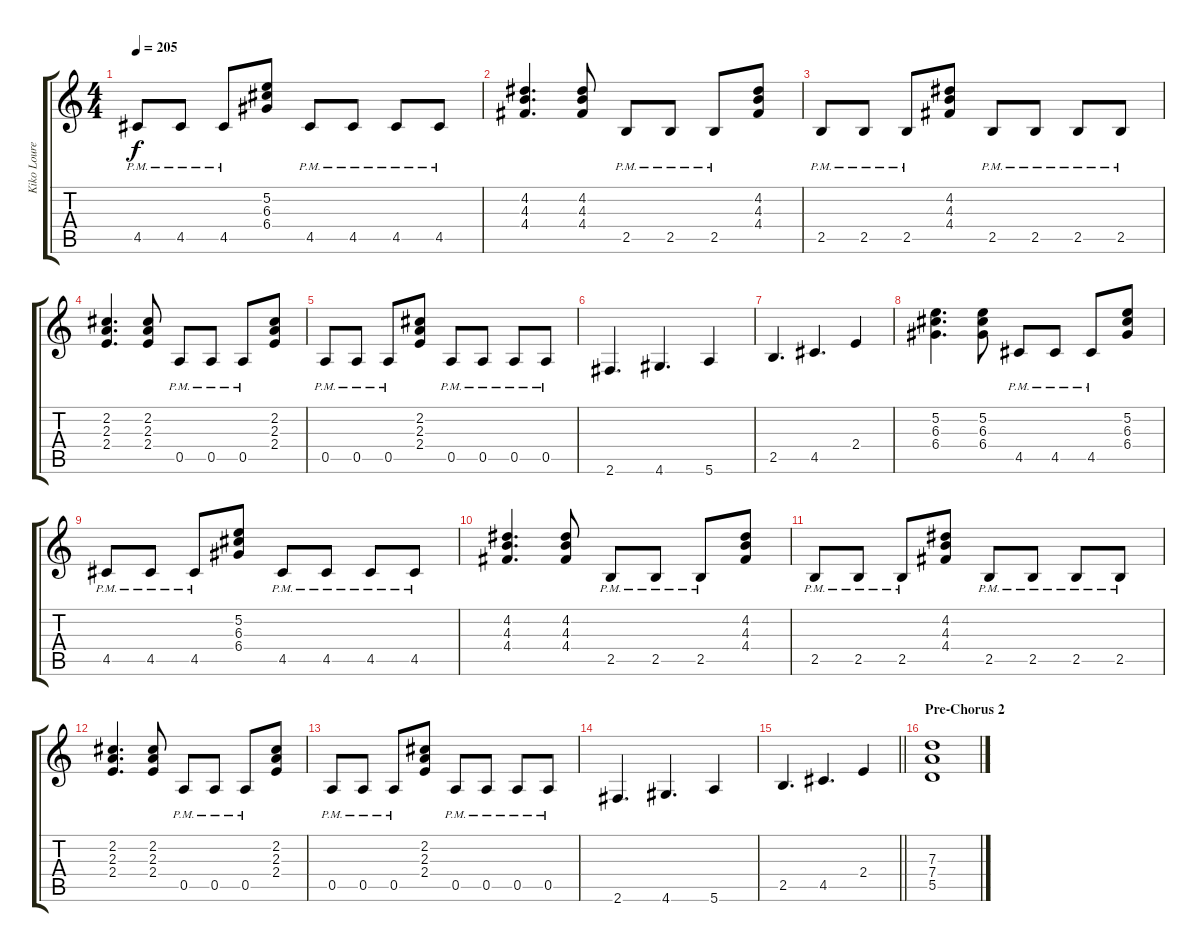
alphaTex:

\track ("Kiko Loureiro" "Kiko Loure") {instrument distortionguitar}
\staff {score tabs}
\tuning (E4 B3 G3 D3 A2 E2) {hide}
\ts (4 4)
\tempo 205
\clef g2
\ks c
4.5{pm}.8{dy f} 4.5{pm}.8 4.5{pm}.8 (5.2 6.3 6.4).8 4.5{pm}.8 4.5{pm}.8 4.5{pm}.8 4.5{pm}.8 |
(4.2 4.3 4.4).4{d} (4.2 4.3 4.4).8 2.5{pm}.8 2.5{pm}.8 2.5{pm}.8 (4.2 4.3 4.4).8 |
2.5{pm}.8 2.5{pm}.8 2.5{pm}.8 (4.2 4.3 4.4).8 2.5{pm}.8 2.5{pm}.8 2.5{pm}.8 2.5{pm}.8 |
(2.2 2.3 2.4).4{d} (2.2 2.3 2.4).8 0.5{pm}.8 0.5{pm}.8 0.5{pm}.8 (2.2 2.3 2.4).8 |
0.5{pm}.8 0.5{pm}.8 0.5{pm}.8 (2.2 2.3 2.4).8 0.5{pm}.8 0.5{pm}.8 0.5{pm}.8 0.5{pm}.8 |
2.6.4{d} 4.6.4{d} 5.6.4 |
2.5.4{d} 4.5.4{d} 2.4.4 |
(5.2 6.3 6.4).4{d} (5.2 6.3 6.4).8 4.5{pm}.8 4.5{pm}.8 4.5{pm}.8 (5.2 6.3 6.4).8 |
4.5{pm}.8 4.5{pm}.8 4.5{pm}.8 (5.2 6.3 6.4).8 4.5{pm}.8 4.5{pm}.8 4.5{pm}.8 4.5{pm}.8 |
(4.2 4.3 4.4).4{d} (4.2 4.3 4.4).8 2.5{pm}.8 2.5{pm}.8 2.5{pm}.8 (4.2 4.3 4.4).8 |
2.5{pm}.8 2.5{pm}.8 2.5{pm}.8 (4.2 4.3 4.4).8 2.5{pm}.8 2.5{pm}.8 2.5{pm}.8 2.5{pm}.8 |
(2.2 2.3 2.4).4{d} (2.2 2.3 2.4).8 0.5{pm}.8 0.5{pm}.8 0.5{pm}.8 (2.2 2.3 2.4).8 |
0.5{pm}.8 0.5{pm}.8 0.5{pm}.8 (2.2 2.3 2.4).8 0.5{pm}.8 0.5{pm}.8 0.5{pm}.8 0.5{pm}.8 |
2.6.4{d} 4.6.4{d} 5.6.4 |
\barLineRight lightlight
2.5.4{d} 4.5.4{d} 2.4.4 |
\section ("" "Pre-Chorus 2")
(7.3 7.4 5.5).1
